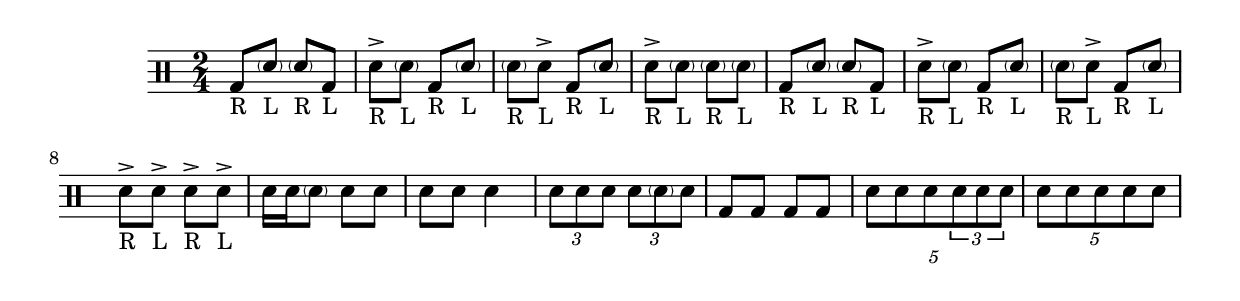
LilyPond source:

\drums {
  \clef percussion
  \time 2/4
  bd8_"R" \parenthesize sn8_"L" \parenthesize 8_"R" bd8_"L"
  sn8_"R"-> \parenthesize 8_"L" bd8_"R" \parenthesize sn8_"L"
  \parenthesize sn8_"R" 8_"L"-> bd8_"R" \parenthesize sn8_"L"
  sn8_"R"-> \parenthesize sn8_"L" \parenthesize sn8_"R" \parenthesize sn8_"L"
  
  bd8_"R" \parenthesize sn8_"L" \parenthesize 8_"R" bd8_"L"
  sn8_"R"-> \parenthesize 8_"L" bd8_"R" \parenthesize sn8_"L"
  \parenthesize sn8_"R" 8_"L"-> bd8_"R" \parenthesize sn8_"L"
  sn8_"R"-> sn8_"L"-> sn8_"R"-> sn8_"L"->
  
  sn16 16 \parenthesize 8 8 8
  8 8 4
  \tuplet 3/2 {8 8 8} \tuplet 3/2 {8 \parenthesize 8 8}
  bd8 8 8 8
  \tuplet 5/4 { sn8 8 8 \tuplet 3/2 { 8 8 8 }}
  \tuplet 5/4 { sn sn sn sn sn } 
}
